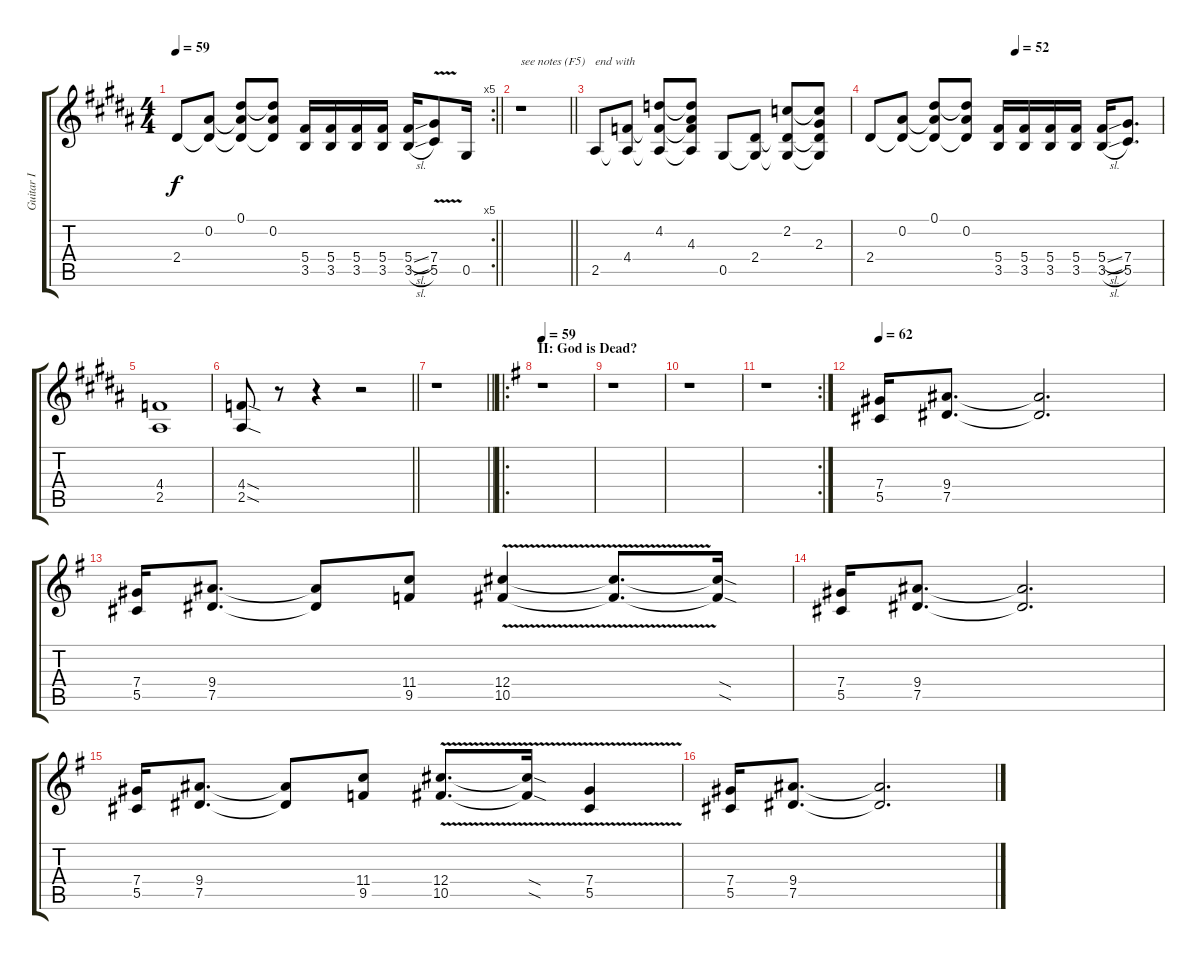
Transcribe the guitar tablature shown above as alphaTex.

\track ("Guitar I" "Guitar I") {instrument distortionguitar}
\staff {score tabs}
\tuning (Eb4 Bb3 Gb3 Db3 Ab2 Eb2) {hide}
\rc 5
\ts (4 4)
\tempo 59
\clef g2
\barLineRight lightlight
\ks b
2.4.8{dy f} (0.2 2.4{t}).8 (0.1 0.2{t} 2.4{t}).8 (0.1{t} 0.2 2.4{t}).8 (5.4 3.5).16 (5.4 3.5).16 (5.4 3.5).16 (5.4 3.5).16 (5.4{sl} 3.5{sl}).16 (7.4{v} 5.5{v}).8 0.5.16 |
\barLineRight lightlight
r.1{txt "see notes (F5)"} |
2.5.8{txt "end with"} (4.4 2.5{t}).8 (4.2 4.4{t} 2.5{t}).8 (4.2{t} 4.3 4.4{t} 2.5{t}).8 0.5.8 (2.4 0.5{t}).8 (2.2 2.4{t} 0.5{t}).8 (2.2{t} 2.3 2.4{t} 0.5{t}).8 |
\tempo (52 0.5)
2.4.8 (0.2 2.4{t}).8 (0.1 0.2{t} 2.4{t}).8 (0.1{t} 0.2 2.4{t}).8 (5.4 3.5).16 (5.4 3.5).16 (5.4 3.5).16 (5.4 3.5).16 (5.4{sl} 3.5{sl}).16 (7.4 5.5).8{d} |
(4.4 2.5).1 |
\barLineRight lightlight
(4.4{sod} 2.5{sod}).8 r.8 r.4 r.2 |
\barLineRight lightlight
r.1 |
\ro
\section ("" "II: God is Dead?")
\tempo 59
\ks eminor
r.1 |
r.1 |
r.1 |
\rc 2
r.1 |
\tempo 62
(7.4 5.5).16 (9.4 7.5).8{d} (9.4{t} 7.5{t}).2{d} |
(7.4 5.5).16 (9.4 7.5).8{d} (9.4{t} 7.5{t}).8 (11.4 9.5).8 (12.4{v} 10.5{v}).4 (12.4{t} 10.5{t}).8{d} (12.4{sod t} 10.5{sod t}).16 |
(7.4 5.5).16 (9.4 7.5).8{d} (9.4{t} 7.5{t}).2{d} |
(7.4 5.5).16 (9.4 7.5).8{d} (9.4{t} 7.5{t}).8 (11.4 9.5).8 (12.4{v} 10.5{v}).8{d} (12.4{sod t} 10.5{sod t}).16 (7.4{v} 5.5{v}).4 |
(7.4 5.5).16 (9.4 7.5).8{d} (9.4{t} 7.5{t}).2{d}
